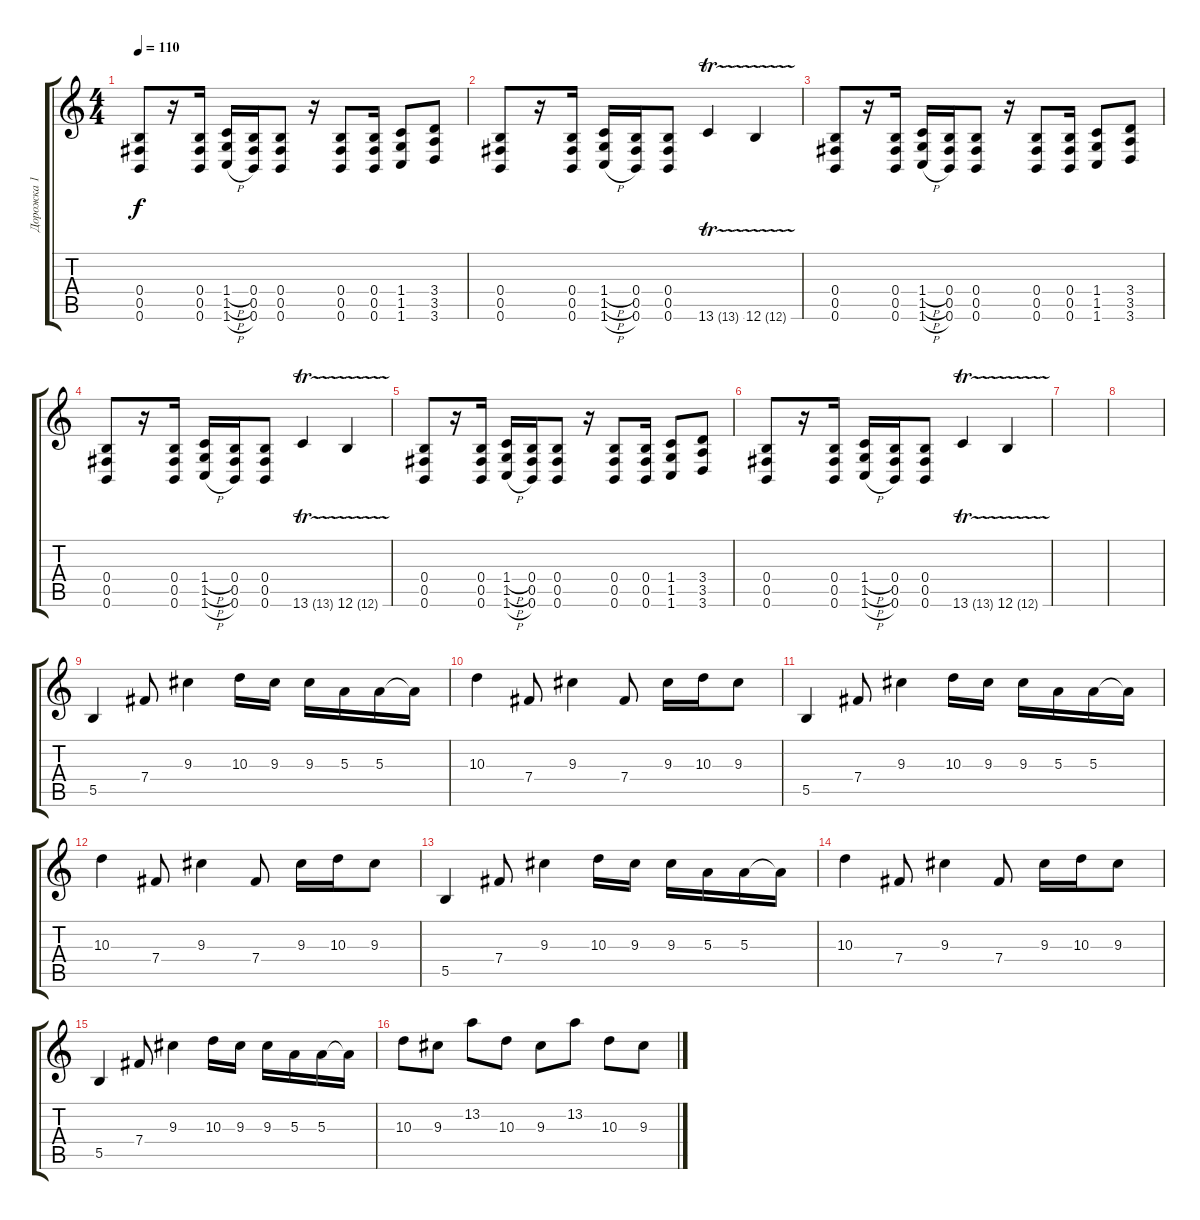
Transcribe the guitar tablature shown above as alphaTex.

\track ("Дорожка 1" "Дорожка 1") {instrument distortionguitar}
\staff {score tabs}
\tuning (Db4 Ab3 E3 B2 Gb2 B1) {hide}
\ts (4 4)
\tempo 110
\clef g2
\ks c
(0.4 0.5 0.6).8{dy f} r.16 (0.4 0.5 0.6).16 (1.4{h} 1.5{h} 1.6{h}).16 (0.4 0.5 0.6).16 (0.4 0.5 0.6).8 r.16 (0.4 0.5 0.6).8 (0.4 0.5 0.6).16 (1.4 1.5 1.6).8 (3.4 3.5 3.6).8 |
(0.4 0.5 0.6).8 r.16 (0.4 0.5 0.6).16 (1.4{h} 1.5{h} 1.6{h}).16 (0.4 0.5 0.6).16 (0.4 0.5 0.6).8 13.6{tr (13 32)}.4 12.6{tr (12 32)}.4 |
(0.4 0.5 0.6).8 r.16 (0.4 0.5 0.6).16 (1.4{h} 1.5{h} 1.6{h}).16 (0.4 0.5 0.6).16 (0.4 0.5 0.6).8 r.16 (0.4 0.5 0.6).8 (0.4 0.5 0.6).16 (1.4 1.5 1.6).8 (3.4 3.5 3.6).8 |
(0.4 0.5 0.6).8 r.16 (0.4 0.5 0.6).16 (1.4{h} 1.5{h} 1.6{h}).16 (0.4 0.5 0.6).16 (0.4 0.5 0.6).8 13.6{tr (13 32)}.4 12.6{tr (12 32)}.4 |
(0.4 0.5 0.6).8 r.16 (0.4 0.5 0.6).16 (1.4{h} 1.5{h} 1.6{h}).16 (0.4 0.5 0.6).16 (0.4 0.5 0.6).8 r.16 (0.4 0.5 0.6).8 (0.4 0.5 0.6).16 (1.4 1.5 1.6).8 (3.4 3.5 3.6).8 |
(0.4 0.5 0.6).8 r.16 (0.4 0.5 0.6).16 (1.4{h} 1.5{h} 1.6{h}).16 (0.4 0.5 0.6).16 (0.4 0.5 0.6).8 13.6{tr (13 32)}.4 12.6{tr (12 32)}.4 |
|
|
5.5.4{instrument electricguitarclean} 7.4.8 9.3.4 10.3.16 9.3.16 9.3.16 5.3.16 5.3.16 5.3{t}.16 |
10.3.4 7.4.8 9.3.4 7.4.8 9.3.16 10.3.16 9.3.8 |
5.5.4 7.4.8 9.3.4 10.3.16 9.3.16 9.3.16 5.3.16 5.3.16 5.3{t}.16 |
10.3.4 7.4.8 9.3.4 7.4.8 9.3.16 10.3.16 9.3.8 |
5.5.4 7.4.8 9.3.4 10.3.16 9.3.16 9.3.16 5.3.16 5.3.16 5.3{t}.16 |
10.3.4 7.4.8 9.3.4 7.4.8 9.3.16 10.3.16 9.3.8 |
5.5.4 7.4.8 9.3.4 10.3.16 9.3.16 9.3.16 5.3.16 5.3.16 5.3{t}.16 |
10.3.8 9.3.8 13.2.8 10.3.8 9.3.8 13.2.8 10.3.8 9.3.8
